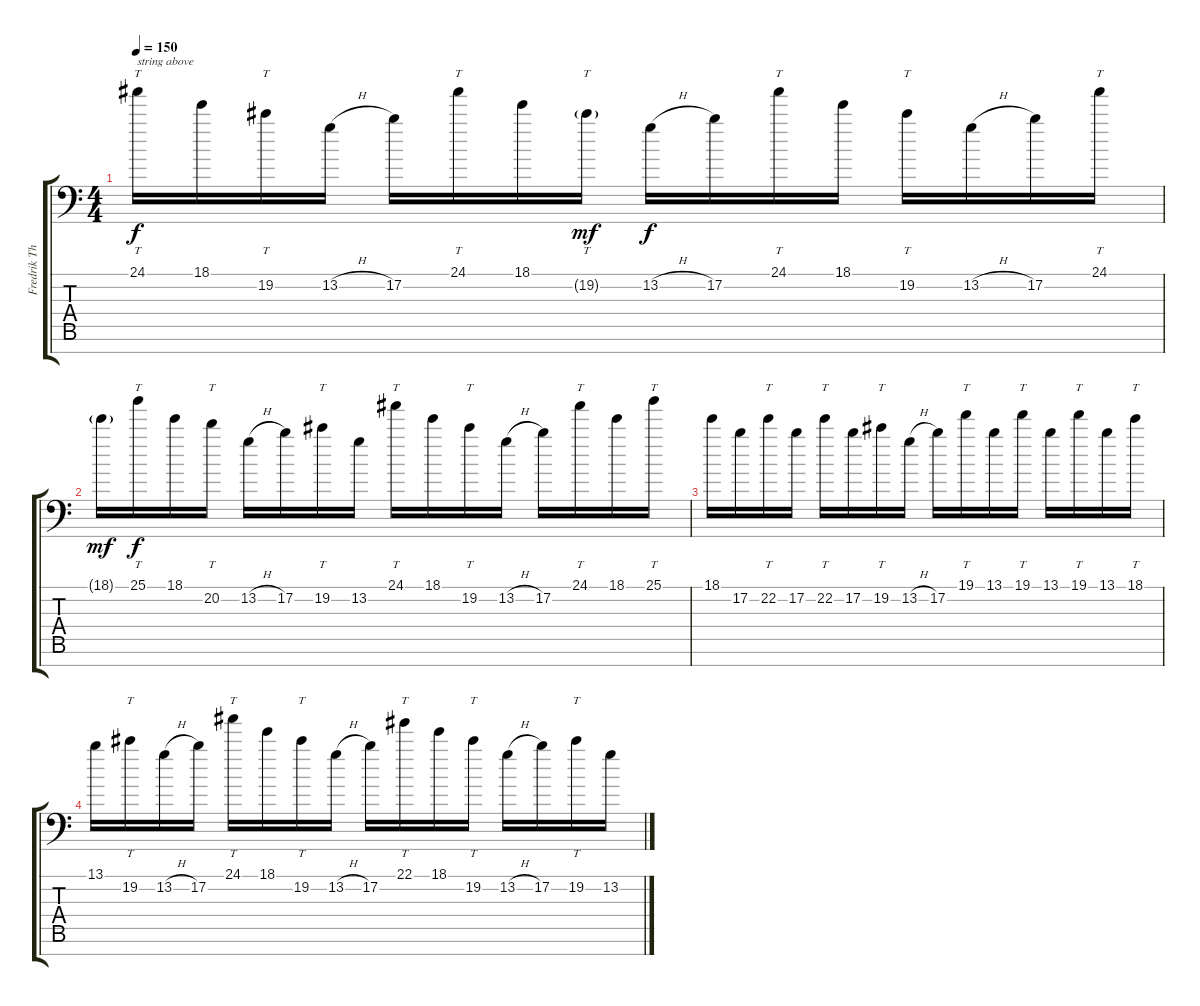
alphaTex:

\track ("Fredrik Thordendal (8 string Guitar in F" "Fredrik Th") {instrument distortionguitar}
\staff {score tabs}
\tuning (Bb3 Gb3 Db3 Ab2 Eb2 B1 F1) {hide}
\ts (4 4)
\tempo 150
\clef f4
\ks c
24.1.16{tt txt "string above" dy f} 18.1.16 19.2.16{tt} 13.2{h}.16 17.2.16 24.1.16{tt} 18.1.16 19.2{g}.16{tt dy mf} 13.2{h}.16{dy f} 17.2.16 24.1.16{tt} 18.1.16 19.2.16{tt} 13.2{h}.16 17.2.16 24.1.16{tt} |
18.1{g}.16{dy mf} 25.1.16{tt dy f} 18.1.16 20.2.16{tt} 13.2{h}.16 17.2.16 19.2.16{tt} 13.2.16 24.1.16{tt} 18.1.16 19.2.16{tt} 13.2{h}.16 17.2.16 24.1.16{tt} 18.1.16 25.1.16{tt} |
18.1.16 17.2.16 22.2.16{tt} 17.2.16 22.2.16{tt} 17.2.16 19.2.16{tt} 13.2{h}.16 17.2.16 19.1.16{tt} 13.1.16 19.1.16{tt} 13.1.16 19.1.16{tt} 13.1.16 18.1.16{tt} |
13.1.16 19.2.16{tt} 13.2{h}.16 17.2.16 24.1.16{tt} 18.1.16 19.2.16{tt} 13.2{h}.16 17.2.16 22.1.16{tt} 18.1.16 19.2.16{tt} 13.2{h}.16 17.2.16 19.2.16{tt} 13.2{h}.16
